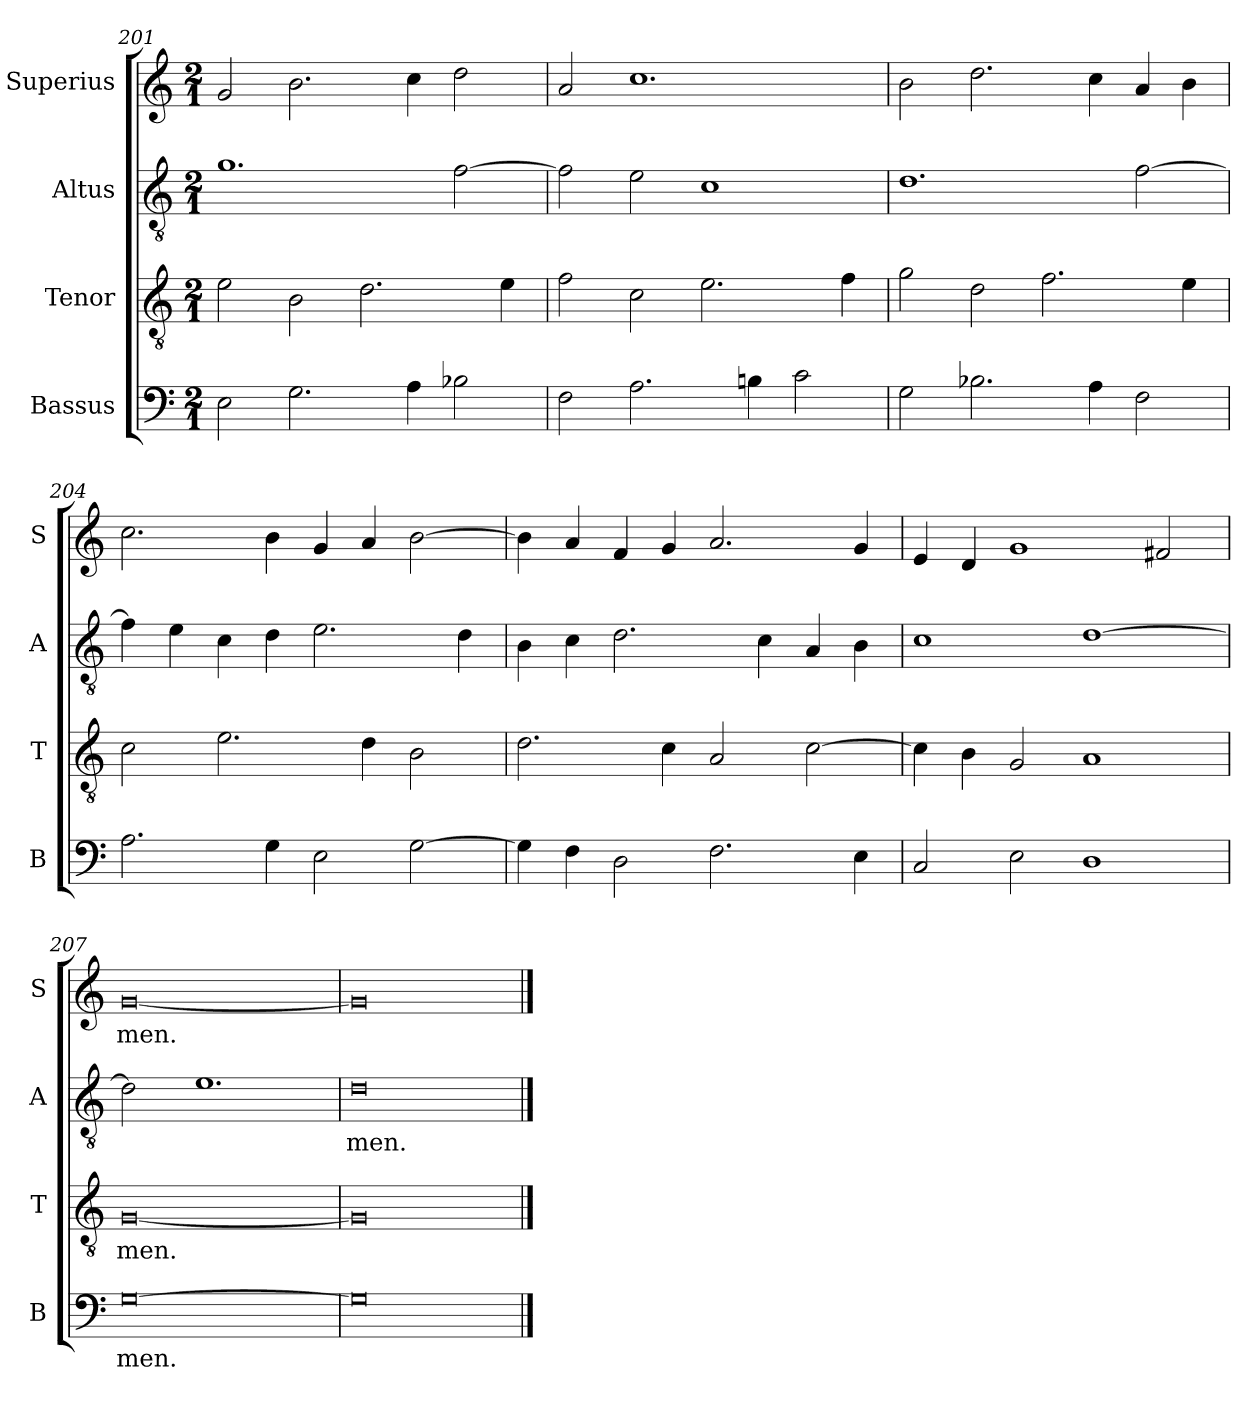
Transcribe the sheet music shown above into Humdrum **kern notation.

**kern	**text	**kern	**text	**kern	**text	**kern	**text
*part4	*part4	*part3	*part3	*part2	*part2	*part1	*part1
*staff4	*staff4	*staff3	*staff3	*staff2	*staff2	*staff1	*staff1
*I"Bassus	*	*I"Tenor	*	*I"Altus	*	*I"Superius	*
*I'B	*	*I'T	*	*I'A	*	*I'S	*
*clefF4	*	*clefGv2	*	*clefGv2	*	*clefG2	*
*k[]	*	*k[]	*	*k[]	*	*k[]	*
*M2/1	*	*M2/1	*	*M2/1	*	*M2/1	*
=201	=201	=201	=201	=201	=201	=201	=201
2E\	.	2e\	.	1.g	.	2g/	.
2.G\	.	2B\	.	.	.	2.b\	.
.	.	2.d\	.	.	.	.	.
4A\	.	.	.	.	.	4cc\	.
2B-X\	.	.	.	[2f\	.	2dd\	.
.	.	4e\	.	.	.	.	.
=202	=202	=202	=202	=202	=202	=202	=202
2F\	.	2f\	.	2f\]	.	2a/	.
2.A\	.	2c\	.	2e\	.	1.cc	.
.	.	2.e\	.	1c	.	.	.
4Bn\	.	.	.	.	.	.	.
2c\	.	.	.	.	.	.	.
.	.	4f\	.	.	.	.	.
=203	=203	=203	=203	=203	=203	=203	=203
2G\	.	2g\	.	1.d	.	2b\	.
2.B-X\	.	2d\	.	.	.	2.dd\	.
.	.	2.f\	.	.	.	.	.
4A\	.	.	.	.	.	4cc\	.
2F\	.	.	.	[2f\	.	4a/	.
.	.	4e\	.	.	.	4b\	.
=204	=204	=204	=204	=204	=204	=204	=204
2.A\	.	2c\	.	4f\]	.	2.cc\	.
.	.	.	.	4e\	.	.	.
.	.	2.e\	.	4c\	.	.	.
4G\	.	.	.	4d\	.	4b\	.
2E\	.	.	.	2.e\	.	4g/	.
.	.	4d\	.	.	.	4a/	.
[2G\	.	2B\	.	.	.	[2b\	.
.	.	.	.	4d\	.	.	.
=205	=205	=205	=205	=205	=205	=205	=205
4G\]	.	2.d\	.	4B\	.	4b\]	.
4F\	.	.	.	4c\	.	4a/	.
2D\	.	.	.	2.d\	.	4f/	.
.	.	4c\	.	.	.	4g/	.
2.F\	.	2A/	.	.	.	2.a/	.
.	.	.	.	4c\	.	.	.
.	.	[2c\	.	4A/	.	.	.
4E\	.	.	.	4B\	.	4g/	.
=206	=206	=206	=206	=206	=206	=206	=206
2C/	.	4c\]	.	1c	.	4e/	.
.	.	4B\	.	.	.	4d/	.
2E\	.	2G/	.	.	.	1g	.
1D	.	1A	.	[1d	.	.	.
.	.	.	.	.	.	2f#X/	.
=207	=207	=207	=207	=207	=207	=207	=207
[0G	-men.	[0G	-men.	2d\]	.	[0g	-men.
.	.	.	.	1.e	.	.	.
=208	=208	=208	=208	=208	=208	=208	=208
0G]	.	0G]	.	0d	-men.	0g]	.
==	==	==	==	==	==	==	==
*-	*-	*-	*-	*-	*-	*-	*-
